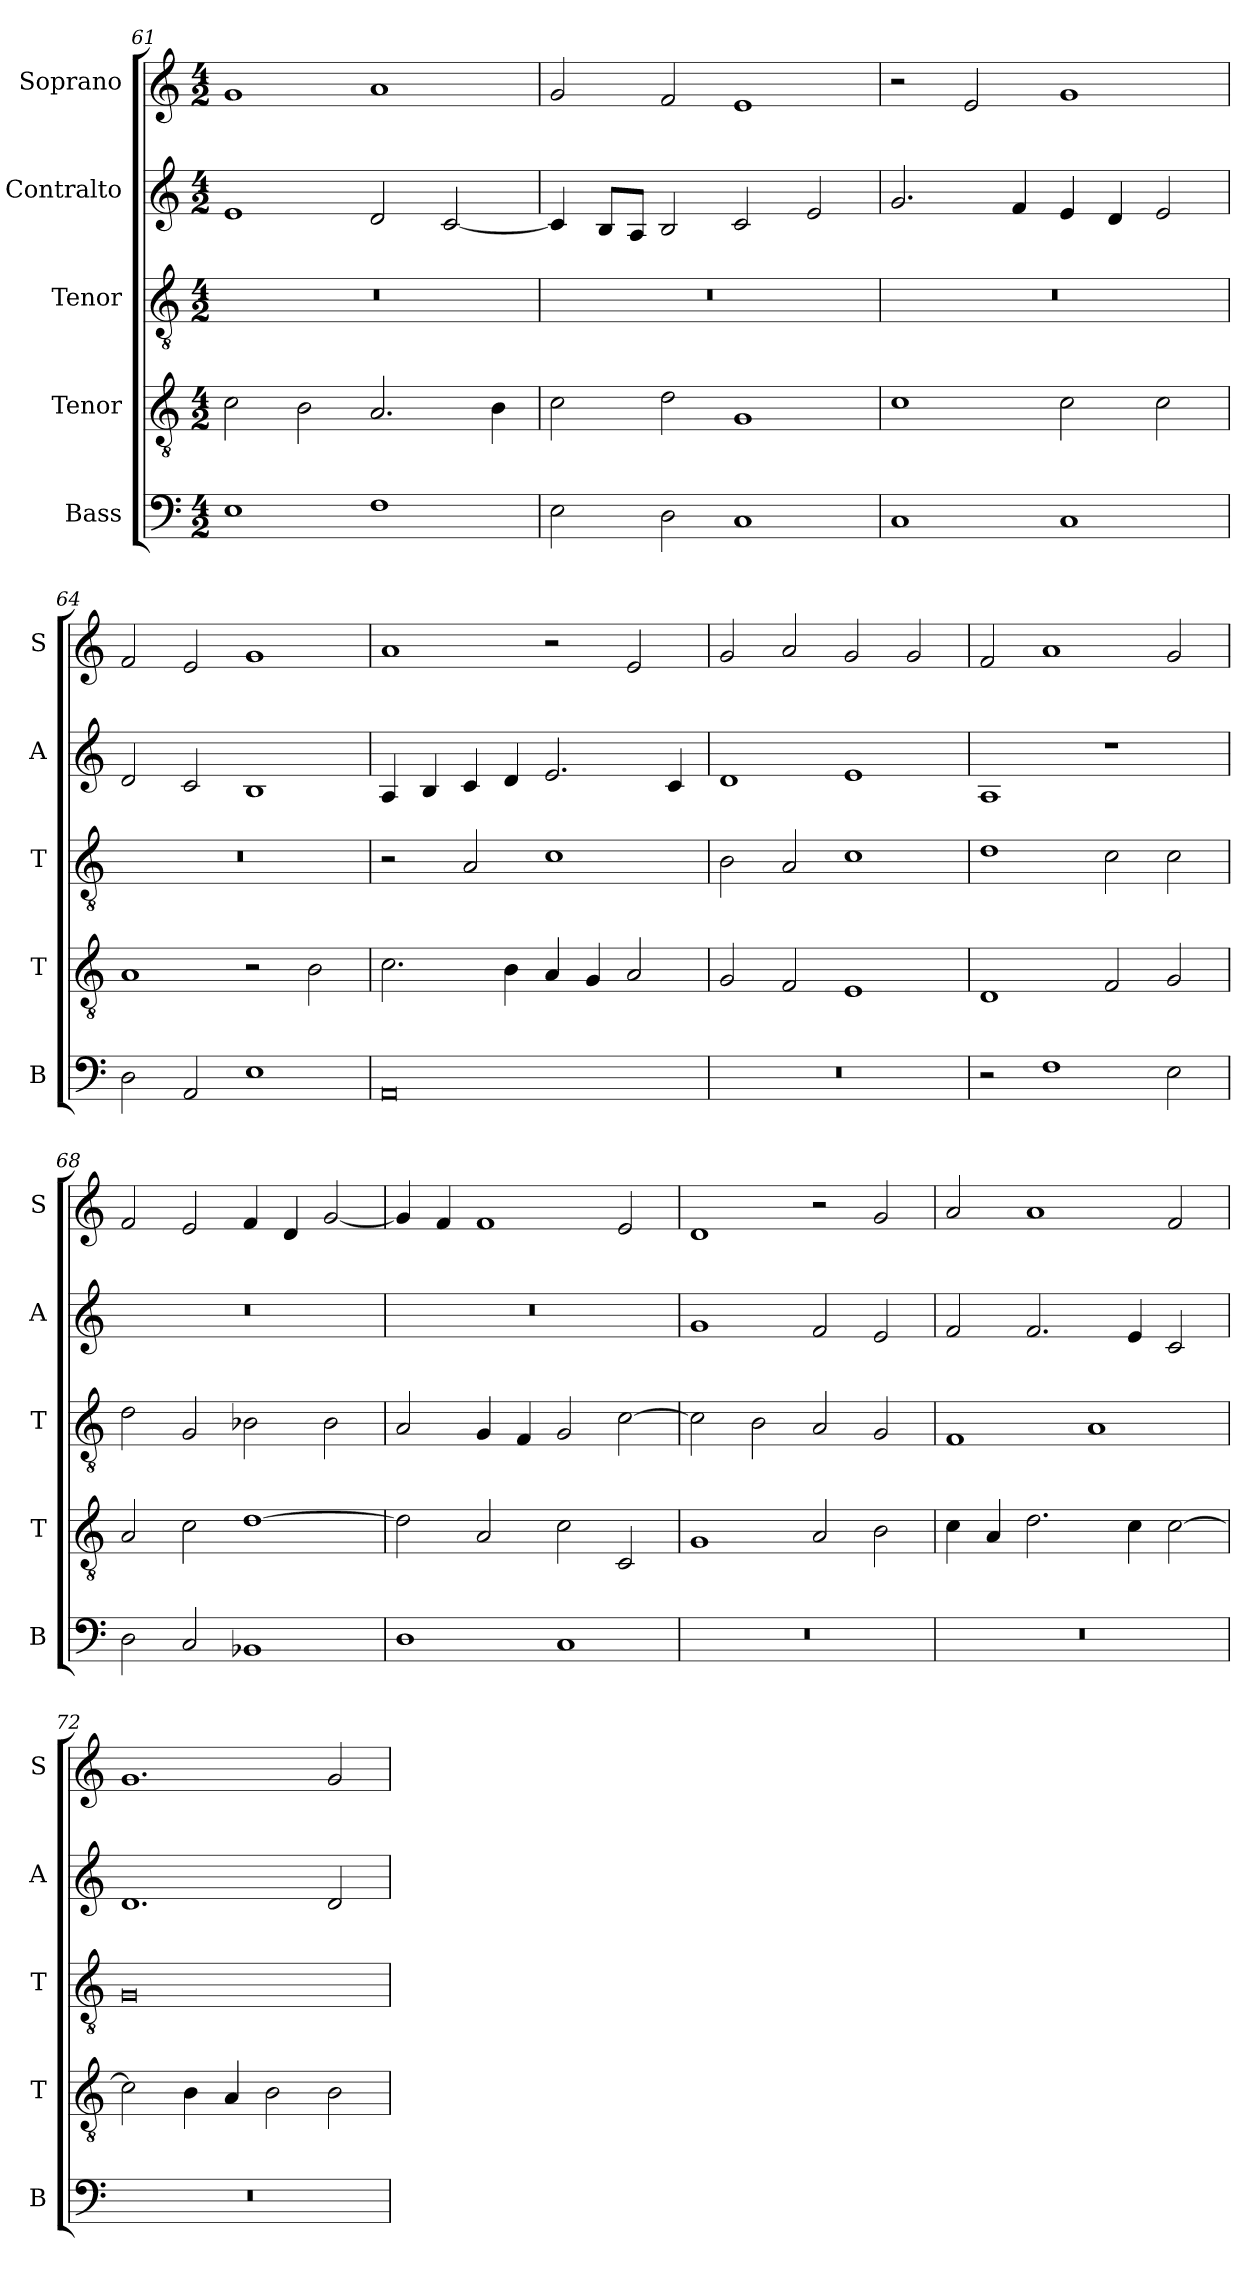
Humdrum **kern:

**kern	**kern	**kern	**kern	**kern
*part5	*part4	*part3	*part2	*part1
*staff5	*staff4	*staff3	*staff2	*staff1
*I"Bass	*I"Tenor	*I"Tenor	*I"Contralto	*I"Soprano
*I'B	*I'T	*I'T	*I'A	*I'S
*clefF4	*clefGv2	*clefGv2	*clefG2	*clefG2
*k[]	*k[]	*k[]	*k[]	*k[]
*D:dor	*D:dor	*D:dor	*D:dor	*D:dor
*M4/2	*M4/2	*M4/2	*M4/2	*M4/2
=61	=61	=61	=61	=61
1E	2c	0r	1e	1g
.	2B	.	.	.
1F	2.A	.	2d	1a
.	.	.	[2c	.
.	4B	.	.	.
=62	=62	=62	=62	=62
2E	2c	0r	4c]	2g
.	.	.	8B/L	.
.	.	.	8A/J	.
2D	2d	.	2B	2f
1C	1G	.	2c	1e
.	.	.	2e	.
=63	=63	=63	=63	=63
1C	1c	0r	2.g	2r
.	.	.	.	2e
.	.	.	4f	.
1C	2c	.	4e	1g
.	.	.	4d	.
.	2c	.	2e	.
=64	=64	=64	=64	=64
2D	1A	0r	2d	2f
2AA	.	.	2c	2e
1E	2r	.	1B	1g
.	2B	.	.	.
=65	=65	=65	=65	=65
0AA	2.c	2r	4A	1a
.	.	.	4B	.
.	.	2A	4c	.
.	4B	.	4d	.
.	4A	1c	2.e	2r
.	4G	.	.	.
.	2A	.	.	2e
.	.	.	4c	.
=66	=66	=66	=66	=66
0r	2G	2B	1d	2g
.	2F	2A	.	2a
.	1E	1c	1e	2g
.	.	.	.	2g
=67	=67	=67	=67	=67
2r	1D	1d	1A	2f
1F	.	.	.	1a
.	2F	2c	1r	.
2E	2G	2c	.	2g
=68	=68	=68	=68	=68
2D	2A	2d	0r	2f
2C	2c	2G	.	2e
1BB-X	[1d	2B-X	.	4f
.	.	.	.	4d
.	.	2B-	.	[2g
=69	=69	=69	=69	=69
1D	2d]	2A	0r	4g]
.	.	.	.	4f
.	2A	4G	.	1f
.	.	4F	.	.
1C	2c	2G	.	.
.	2C	[2c	.	2e
=70	=70	=70	=70	=70
0r	1G	2c]	1g	1d
.	.	2B	.	.
.	2A	2A	2f	2r
.	2B	2G	2e	2g
=71	=71	=71	=71	=71
0r	4c	1F	2f	2a
.	4A	.	.	.
.	2.d	.	2.f	1a
.	.	1A	.	.
.	4c	.	4e	.
.	[2c	.	2c	2f
=72	=72	=72	=72	=72
0r	2c]	0G	1.d	1.g
.	4B	.	.	.
.	4A	.	.	.
.	2B	.	.	.
.	2B	.	2d	2g
=	=	=	=	=
*-	*-	*-	*-	*-
